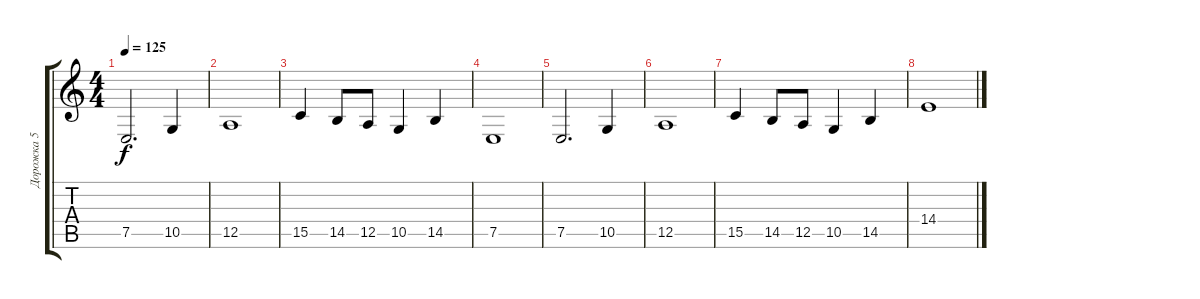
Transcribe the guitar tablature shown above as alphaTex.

\track ("Дорожка 5" "Дорожка 5") {instrument violin}
\staff {score tabs}
\tuning (E4 B3 G3 D3 A2 E2) {hide}
\ts (4 4)
\tempo 125
\clef g2
\ks c
7.5.2{d dy f} 10.5.4 |
12.5.1 |
15.5.4 14.5.8 12.5.8 10.5.4 14.5.4 |
7.5.1 |
7.5.2{d} 10.5.4 |
12.5.1 |
15.5.4 14.5.8 12.5.8 10.5.4 14.5.4 |
14.4.1
